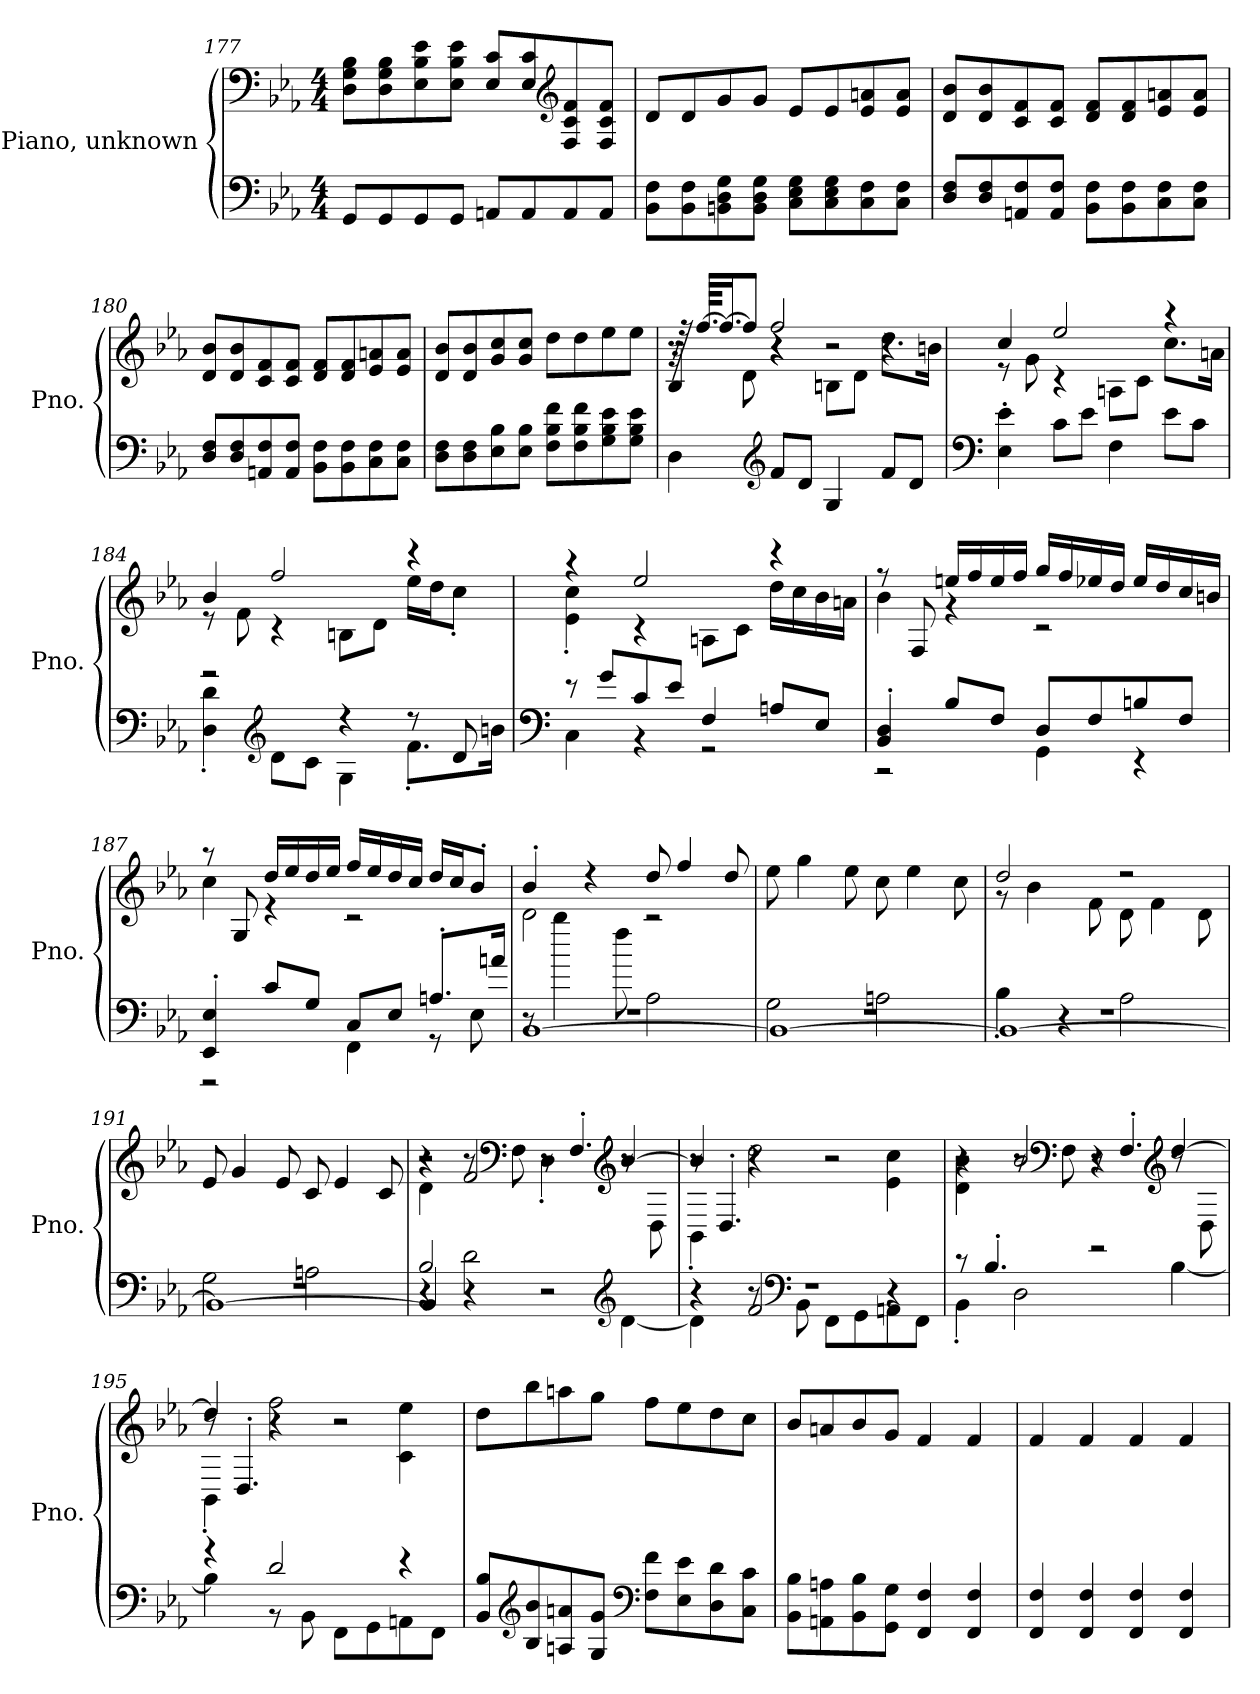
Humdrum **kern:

**kern	**kern
*part1	*part1
*staff2	*staff1
*I"Piano, unknown	*
*I'Pno.	*
*clefF4	*clefF4
*k[b-e-a-]	*k[b-e-a-]
*M4/4	*M4/4
=177	=177
8GG/L	8D\ 8G\ 8B-\L
8GG/	8D\ 8G\ 8B-\
8GG/	8E-\ 8B-\ 8e-\
8GG/J	8E-\ 8B-\ 8e-\J
8AAn/L	8E-/ 8c/L
8AA/	8E-/ 8c/
*	*clefG2
8AA/	8F/ 8c/ 8f/
8AA/J	8F/ 8c/ 8f/J
=178	=178
8BB-\ 8F\L	8d/L
8BB-\ 8F\	8d/
8BBn\ 8D\ 8G\	8g/
8BB\ 8D\ 8G\J	8g/J
8C\ 8E-\ 8G\L	8e-/L
8C\ 8E-\ 8G\	8e-/
8C\ 8F\	8e-/ 8an/
8C\ 8F\J	8e-/ 8a/J
=179	=179
8D/ 8F/L	8d/ 8b-/L
8D/ 8F/	8d/ 8b-/
8AAn/ 8F/	8c/ 8f/
8AA/ 8F/J	8c/ 8f/J
8BB-\ 8F\L	8d/ 8f/L
8BB-\ 8F\	8d/ 8f/
8C\ 8F\	8e-/ 8an/
8C\ 8F\J	8e-/ 8a/J
!!LO:LB:g=z
=180	=180
8D/ 8F/L	8d/ 8b-/L
8D/ 8F/	8d/ 8b-/
8AAn/ 8F/	8c/ 8f/
8AA/ 8F/J	8c/ 8f/J
8BB-\ 8F\L	8d/ 8f/L
8BB-\ 8F\	8d/ 8f/
8C\ 8F\	8e-/ 8an/
8C\ 8F\J	8e-/ 8a/J
=181	=181
8D\ 8F\L	8d/ 8b-/L
8D\ 8F\	8d/ 8b-/
8E-\ 8B-\	8g/ 8cc/
8E-\ 8B-\J	8g/ 8cc/J
8F\ 8B-\ 8f\L	8dd\L
8F\ 8B-\ 8f\	8dd\
8G\ 8B-\ 8e-\	8ee-\
8G\ 8B-\ 8e-\J	8ee-\J
=182	=182
*	*^
*	*	*^
4D\	128r	8r	4B-'/
.	[64.ff/KKLL	.	.
.	16.ff/J_	.	.
.	8ff/J]	8d\	.
*clefG2	*	*	*
8f/L	2ff/	4r	4r
8d/J	.	.	.
4G/	.	8Bn\L	2r
.	.	8d\J	.
8f/L	4r	8.dd\L	.
8d/J	.	.	.
.	.	16bn\Jk	.
*	*v	*v	*v
!!LO:LB:g=z
=183	=183
*clefF4	*
*	*^
4E-\' 4e-\'	4cc/	8r
.	.	8g\
8c\L	2ee-/	4r
8e-\J	.	.
4F\	.	8An\L
.	.	8c\J
8e-\L	4r	8.cc\L
8c\J	.	.
.	.	16an\Jk
=184	=184	=184
*^	*	*
2r	4D\' 4d\'	4b-/	8r
.	.	.	8f\
*clefG2	*	*	*
.	8d\L	2ff/	4r
.	8c\J	.	.
4r	4G\	.	8Bn\L
.	.	.	8d\J
8r	8.f'\L	4r	16ee-\LL
.	.	.	16dd\J
8d/	.	.	8cc'\J
.	16bn\Jk	.	.
=185	=185	=185	=185
*clefF4	*	*	*
8r	4C\	4r	4e-\' 4cc\'
8g/L	.	.	.
8c/	4r	2ee-/	4r
8e-/J	.	.	.
4F/	2r	.	8An\L
.	.	.	8c\J
8An/L	.	4r	16dd\LL
.	.	.	16cc\
8E-/J	.	.	16b-\
.	.	.	16an\JJ
!!LO:LB:g=z	!!
=186	=186	=186	=186
4BB-/' 4D/'	2r	8r	4b-\
.	.	8F/	.
8B-/L	.	16een/LL	4r
.	.	16ff/	.
8F/J	.	16ee/	.
.	.	16ff/JJ	.
8D/L	4GG\	16gg/LL	2r
.	.	16ff/	.
8F/	.	16ee-X/	.
.	.	16dd/JJ	.
8Bn/	4r	16ee-/LL	.
.	.	16dd/	.
8F/J	.	16cc/	.
.	.	16bn/JJ	.
=187	=187	=187	=187
4EE-/' 4E-/'	2r	8r	4cc\
.	.	8G/	.
8c/L	.	16dd/LL	4r
.	.	16ee-/	.
8G/J	.	16dd/	.
.	.	16ee-/JJ	.
8C/L	4FF\	16ff/LL	2r
.	.	16ee-/	.
8E-/J	.	16dd/	.
.	.	16cc/JJ	.
8.An'/L	8r	16dd/LL	.
.	.	16cc/J	.
.	8E-\	8b-'/J	.
16an/Jk	.	.	.
=188	=188	=188	=188
*	*^	*	*
1r	8r	[1BB-	4b-'/	2d\
.	4bb-\	.	.	.
.	.	.	4r	.
.	8ff\	.	.	.
.	2A-\	.	8dd/	2r
.	.	.	4ff/	.
.	.	.	8dd/	.
*	*	*	*v	*v
!!LO:LB:g=z
=189	=189	=189	=189
1r	2G\	1BB-_	8ee-\
.	.	.	4gg\
.	.	.	8ee-\
.	2An\	.	8cc\
.	.	.	4ee-\
.	.	.	8cc\
=190	=190	=190	=190
*	*	*	*^
1r	4B-'\	1BB-_	2dd/	8r
.	.	.	.	4b-\
.	4r	.	.	.
.	.	.	.	8f\
.	2A-\	.	2r	8d\
.	.	.	.	4f\
.	.	.	.	8d\
*	*	*	*v	*v
=191	=191	=191	=191
1r	2G\	1BB-_	8e-/
.	.	.	4g/
.	.	.	8e-/
.	2An\	.	8c/
.	.	.	4e-/
.	.	.	8c/
=192	=192	=192	=192
*	*	*	*^
*	*	*	*	*^
2B-/	4r	4BB-/]	4r	4d\	2r
.	2d\	4r	2f/	8r	.
*	*	*	*clefF4	*	*
.	.	.	.	8F\	.
2r	.	2r	.	4D'\	8r
.	.	.	.	.	4.F'/
*clefG2	*	*	*clefG2	*	*
.	[4d\	.	[4b-/	8r	.
.	.	.	.	8D\	.
!!LO:PB:g=z	!!	!!
=193	=193	=193	=193	=193	=193
1r	4d\]	4r	4b-/]	4BB-'\	8r
.	.	.	.	.	4.D'/
.	8r	2f/	4r	2dd\	.
*clefF4	*	*	*	*	*
.	8BB-\	.	.	.	.
.	8FF\L	.	2r	.	2r
.	8GG\	.	.	.	.
.	8AAn\	4r	.	4e-\ 4cc\	.
.	8FF\J	.	.	.	.
*	*v	*v	*	*	*
=194	=194	=194	=194	=194
8r	4BB-'\	4r	4d\ 4b-\	2r
4.B-'/	.	.	.	.
.	2D\	2b-/	8r	.
*	*	*clefF4	*	*
.	.	.	8F\	.
2r	.	.	4r	8r
.	.	.	.	4.F'/
*	*	*clefG2	*	*
.	[4B-\	[4dd/	8r	.
.	.	.	8D\	.
=195	=195	=195	=195	=195
4r	4B-\]	4dd/]	4BB-'\	8r
.	.	.	.	4.D'/
2d/	8r	4r	2ff\	.
.	8BB-\	.	.	.
.	8FF\L	2r	.	2r
.	8GG\	.	.	.
4r	8AAn\	.	4c\ 4ee-\	.
.	8FF\J	.	.	.
*v	*v	*	*	*
*	*v	*v	*v
!!LO:LB:g=z
=196	=196
8BB-/ 8B-/L	8dd\L
*clefG2	*
8B-/ 8b-/	8bb-\
8An/ 8an/	8aan\
8G/ 8g/J	8gg\J
*clefF4	*
8F\ 8f\L	8ff\L
8E-\ 8e-\	8ee-\
8D\ 8d\	8dd\
8C\ 8c\J	8cc\J
=197	=197
8BB-\ 8B-\L	8b-/L
8AAn\ 8An\	8an/
8BB-\ 8B-\	8b-/
8GG\ 8G\J	8g/J
4FF/ 4F/	4f/
4FF/ 4F/	4f/
=198	=198
4FF/ 4F/	4f/
4FF/ 4F/	4f/
4FF/ 4F/	4f/
4FF/ 4F/	4f/
=	=
*-	*-
